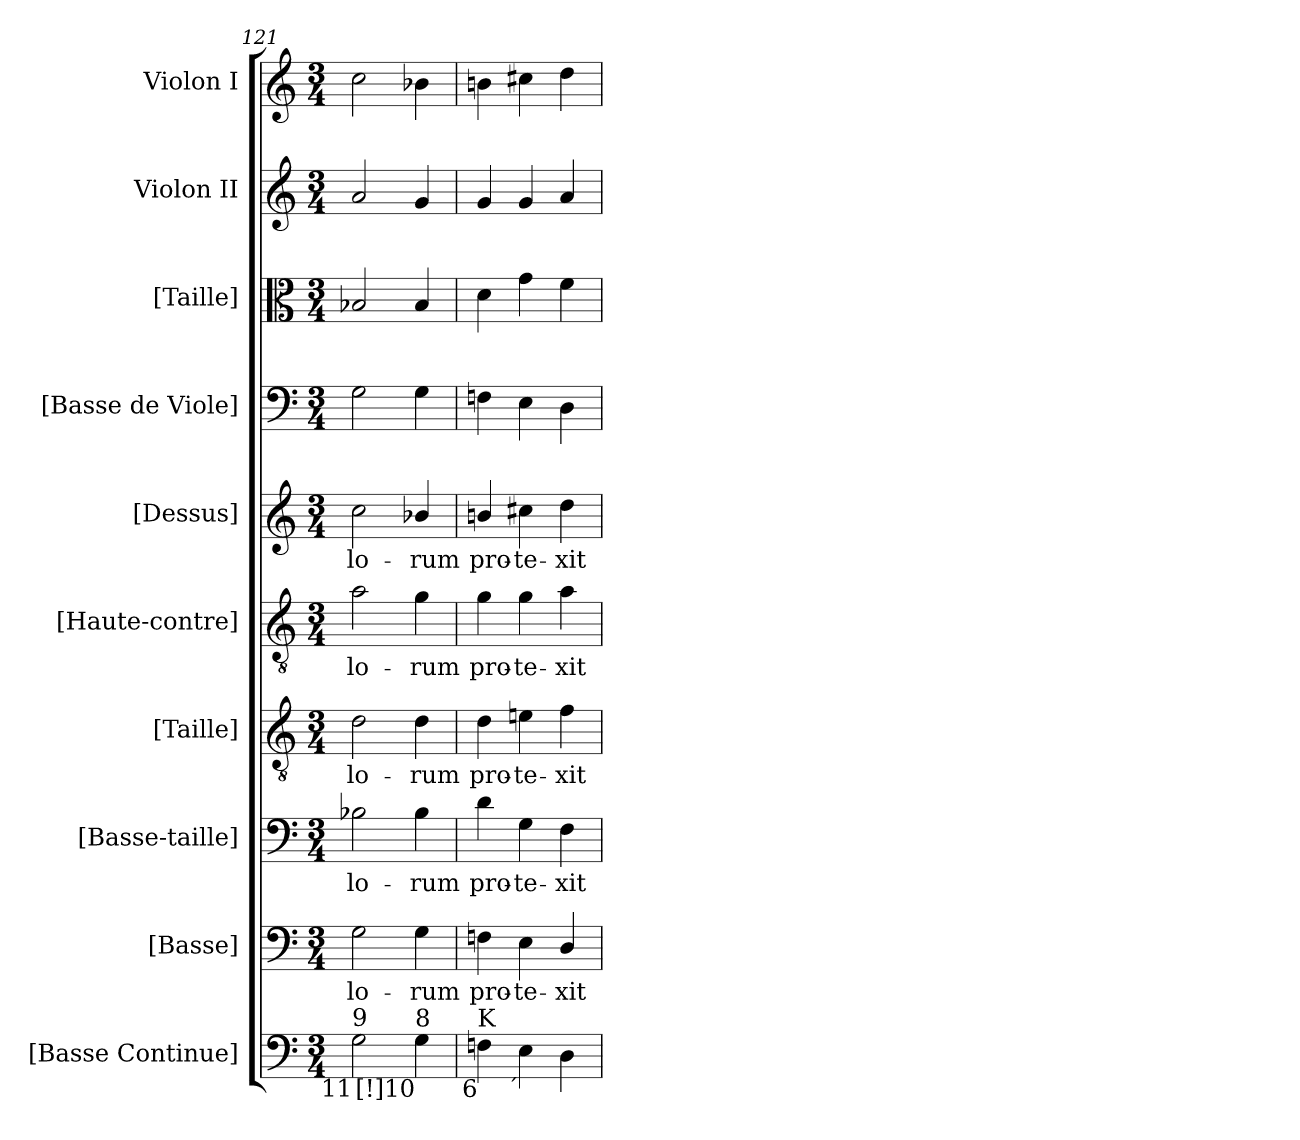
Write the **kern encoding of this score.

**kern	**kern	**text	**kern	**text	**kern	**text	**kern	**text	**kern	**text	**kern	**kern	**kern	**kern
*part10	*part9	*part9	*part8	*part8	*part7	*part7	*part6	*part6	*part5	*part5	*part4	*part3	*part2	*part1
*staff10	*staff9	*staff9	*staff8	*staff8	*staff7	*staff7	*staff6	*staff6	*staff5	*staff5	*staff4	*staff3	*staff2	*staff1
*I"[Basse Continue]	*I"[Basse]	*	*I"[Basse-taille]	*	*I"[Taille]	*	*I"[Haute-contre]	*	*I"[Dessus]	*	*I"[Basse de Viole]	*I"[Taille]	*I"Violon II	*I"Violon I
*I'B.c.	*I'B.	*	*I'B.t.	*	*I'T.	*	*I'H.C.	*	*I'D.	*	*	*	*I'Vln. II	*I'Vln. I
*clefF4	*clefF4	*	*clefF4	*	*clefGv2	*	*clefGv2	*	*clefG2	*	*clefF4	*clefC3	*clefG2	*clefG2
*	*	*	*	*	*ITrd7c12	*	*ITrd7c12	*	*	*	*	*	*	*
*k[]	*k[]	*	*k[]	*	*k[]	*	*k[]	*	*k[]	*	*k[]	*k[]	*k[]	*k[]
*M3/4	*M3/4	*	*M3/4	*	*M3/4	*	*M3/4	*	*M3/4	*	*M3/4	*M3/4	*M3/4	*M3/4
=121	=121	=121	=121	=121	=121	=121	=121	=121	=121	=121	=121	=121	=121	=121
!	!	!LO:LY:b:color=#000000	!	!	!	!	!	!	!	!	!	!	!	!
!	!	!	!	!LO:LY:b:color=#000000	!	!	!	!	!	!	!	!	!	!
!	!	!	!	!	!	!LO:LY:b:color=#000000	!	!	!	!	!	!	!	!
!	!	!	!	!	!	!	!	!LO:LY:b:color=#000000	!	!	!	!	!	!
!LO:TX:b:rj:t=11	!	!	!	!	!	!	!	!	!	!	!	!	!	!
!LO:TX:t=9	!	!	!	!	!	!	!	!	!	!	!	!	!	!
!	!	!	!	!	!	!	!	!	!	!LO:LY:b:color=#000000	!	!	!	!
2Gi\	2Gi\	-lo-	2B-Xi\	-lo-	2Di\	-lo-	2Ai\	-lo-	2cci\	-lo-	2Gi\	2B-Xi/	2ai/	2cci\
!	!	!LO:LY:b:color=#000000	!	!	!	!	!	!	!	!	!	!	!	!
!	!	!	!	!LO:LY:b:color=#000000	!	!	!	!	!	!	!	!	!	!
!	!	!	!	!	!	!LO:LY:b:color=#000000	!	!	!	!	!	!	!	!
!	!	!	!	!	!	!	!	!LO:LY:b:color=#000000	!	!	!	!	!	!
!LO:TX:b:rj:t=[!]10	!	!	!	!	!	!	!	!	!	!	!	!	!	!
!LO:TX:t=8	!	!	!	!	!	!	!	!	!	!	!	!	!	!
!	!	!	!	!	!	!	!	!	!	!LO:LY:b:color=#000000	!	!	!	!
4Gi\	4Gi\	-rum	4B-i\	-rum	4Di\	-rum	4Gi\	-rum	4b-Xi/	-rum	4Gi\	4B-i/	4gi/	4b-Xi\
=122	=122	=122	=122	=122	=122	=122	=122	=122	=122	=122	=122	=122	=122	=122
!	!	!LO:LY:b:color=#000000	!	!	!	!	!	!	!	!	!	!	!	!
!	!	!	!	!LO:LY:b:color=#000000	!	!	!	!	!	!	!	!	!	!
!	!	!	!	!	!	!LO:LY:b:color=#000000	!	!	!	!	!	!	!	!
!	!	!	!	!	!	!	!	!LO:LY:b:color=#000000	!	!	!	!	!	!
!LO:TX:b:rj:t=6	!	!	!	!	!	!	!	!	!	!	!	!	!	!
!LO:TX:t=K	!	!	!	!	!	!	!	!	!	!	!	!	!	!
!	!	!	!	!	!	!	!	!	!	!LO:LY:b:color=#000000	!	!	!	!
4Fni\	4Fni\	pro-	4di\	pro-	4Di\	pro-	4Gi\	pro-	4bni/	pro-	4Fni\	4di\	4gi/	4bni\
!	!	!LO:LY:b:color=#000000	!	!	!	!	!	!	!	!	!	!	!	!
!	!	!	!	!LO:LY:b:color=#000000	!	!	!	!	!	!	!	!	!	!
!	!	!	!	!	!	!LO:LY:b:color=#000000	!	!	!	!	!	!	!	!
!	!	!	!	!	!	!	!	!LO:LY:b:color=#000000	!	!	!	!	!	!
!LO:TX:b:rj:t=´	!	!	!	!	!	!	!	!	!	!	!	!	!	!
!	!	!	!	!	!	!	!	!	!	!LO:LY:b:color=#000000	!	!	!	!
4Ei\	4Ei\	-te-	4Gi\	-te-	4Eni\	-te-	4Gi\	-te-	4cc#Xi\	-te-	4Ei\	4gi\	4gi/	4cc#Xi\
!	!	!LO:LY:b:color=#000000	!	!	!	!	!	!	!	!	!	!	!	!
!	!	!	!	!LO:LY:b:color=#000000	!	!	!	!	!	!	!	!	!	!
!	!	!	!	!	!	!LO:LY:b:color=#000000	!	!	!	!	!	!	!	!
!	!	!	!	!	!	!	!	!LO:LY:b:color=#000000	!	!	!	!	!	!
!	!	!	!	!	!	!	!	!	!	!LO:LY:b:color=#000000	!	!	!	!
4Di\	4Di/	-xit	4Fi\	-xit	4Fi\	-xit	4Ai\	-xit	4ddi\	-xit	4Di\	4fi\	4ai/	4ddi\
=	=	=	=	=	=	=	=	=	=	=	=	=	=	=
*-	*-	*-	*-	*-	*-	*-	*-	*-	*-	*-	*-	*-	*-	*-
